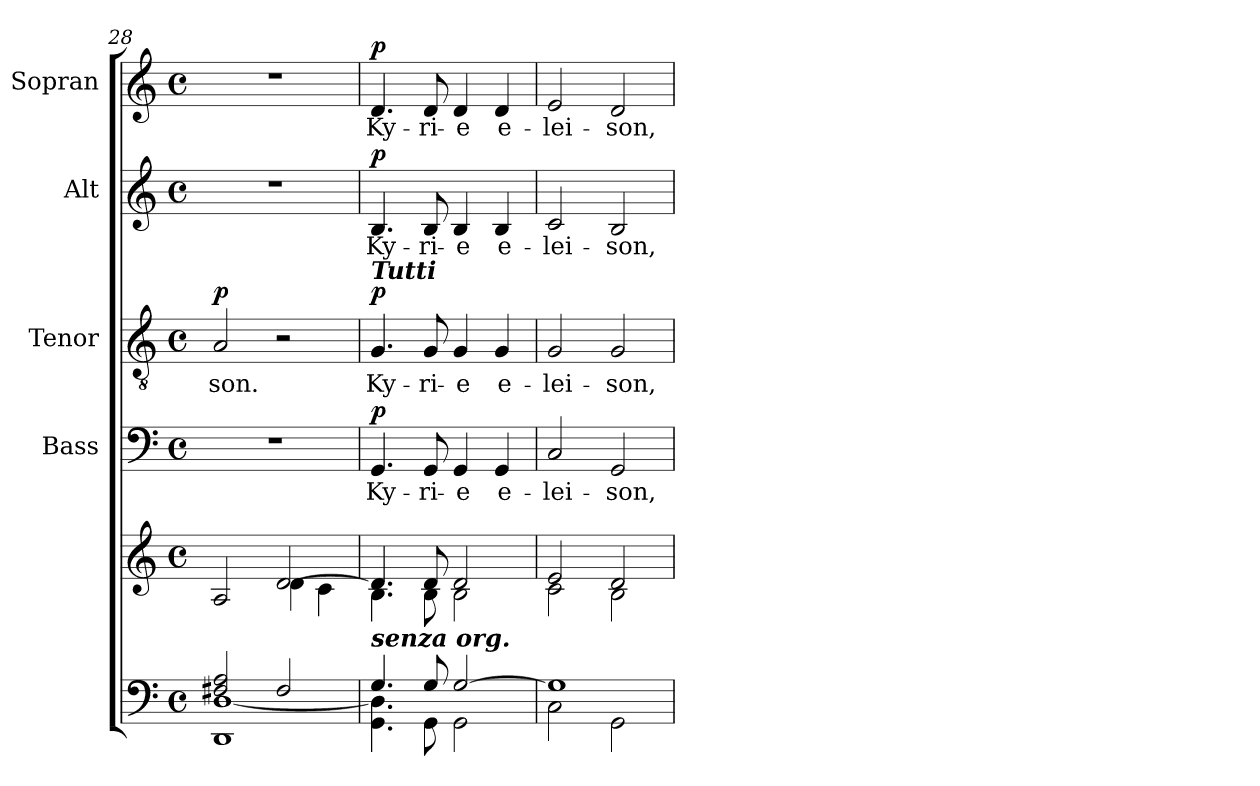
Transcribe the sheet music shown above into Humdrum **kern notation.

**kern	**kern	**kern	**text	**dynam	**kern	**text	**dynam	**kern	**text	**dynam	**kern	**text	**dynam
*part5	*part5	*part4	*part4	*part4	*part3	*part3	*part3	*part2	*part2	*part2	*part1	*part1	*part1
*staff6	*staff5	*staff4	*staff4	*staff4	*staff3	*staff3	*staff3	*staff2	*staff2	*staff2	*staff1	*staff1	*staff1
*	*	*I"Bass	*	*	*I"Tenor	*	*	*I"Alt	*	*	*I"Sopran	*	*
*	*	*I'B.	*	*	*I'T.	*	*	*I'A.	*	*	*I'S.	*	*
*clefF4	*clefG2	*clefF4	*	*	*clefGv2	*	*	*clefG2	*	*	*clefG2	*	*
*k[]	*k[]	*k[]	*	*	*k[]	*	*	*k[]	*	*	*k[]	*	*
*C:	*C:	*C:	*	*	*C:	*	*	*C:	*	*	*C:	*	*
*M4/4	*M4/4	*M4/4	*	*	*M4/4	*	*	*M4/4	*	*	*M4/4	*	*
*met(c)	*met(c)	*met(c)	*	*	*met(c)	*	*	*met(c)	*	*	*met(c)	*	*
=28	=28	=28	=28	=28	=28	=28	=28	=28	=28	=28	=28	=28	=28
*^	*^	*	*	*	*	*	*	*	*	*	*	*	*
!	!	!	!	!	!	!	!	!LO:LY:b	!LO:DY:a	!	!	!	!	!	!
2F#X/ 2A/	1DD [<1D	2A/	2ryy	1r	.	.	2A/	-son.	p	1r	.	.	1r	.	.
2F#/	.	[>2d/	4d\	.	.	.	2r	.	.	.	.	.	.	.	.
.	.	.	4c\	.	.	.	.	.	.	.	.	.	.	.	.
=29	=29	=29	=29	=29	=29	=29	=29	=29	=29	=29	=29	=29	=29	=29	=29
!	!	!	!	!	!	!	!LO:TX:a:Bi:t=Tutti	!	!	!	!	!	!	!	!
!	!	!LO:TX:b:Bi:t=senza org.	!	!	!	!	!	!	!	!	!	!	!	!	!
!	!	!	!	!	!LO:LY:b	!LO:DY:a	!	!LO:LY:b	!LO:DY:a	!	!LO:LY:b	!LO:DY:a	!	!LO:LY:b	!LO:DY:a
4.G/	4.GG\ 4.D\]	4.d/]	4.B\	4.GG/	Ky-	p	4.G/	Ky-	p	4.B/	Ky-	p	4.d/	Ky-	p
!	!	!	!	!	!LO:LY:b	!	!	!LO:LY:b	!	!	!LO:LY:b	!	!	!LO:LY:b	!
8G/	8GG\	8d/	8B\	8GG/	-ri-	.	8G/	-ri-	.	8B/	-ri-	.	8d/	-ri-	.
!	!	!	!	!	!LO:LY:b	!	!	!LO:LY:b	!	!	!LO:LY:b	!	!	!LO:LY:b	!
[>2G/	2GG\	2d/	2B\	4GG/	-e	.	4G/	-e	.	4B/	-e	.	4d/	-e	.
!	!	!	!	!	!LO:LY:b	!	!	!LO:LY:b	!	!	!LO:LY:b	!	!	!LO:LY:b	!
.	.	.	.	4GG/	e-	.	4G/	e-	.	4B/	e-	.	4d/	e-	.
=30	=30	=30	=30	=30	=30	=30	=30	=30	=30	=30	=30	=30	=30	=30	=30
!	!	!	!	!	!LO:LY:b	!	!	!LO:LY:b	!	!	!LO:LY:b	!	!	!LO:LY:b	!
1G]	2C\	2e/	2c\	2C/	-lei-	.	2G/	-lei-	.	2c/	-lei-	.	2e/	-lei-	.
!	!	!	!	!	!LO:LY:b	!	!	!LO:LY:b	!	!	!LO:LY:b	!	!	!LO:LY:b	!
.	2GG\	2d/	2B\	2GG/	-son,	.	2G/	-son,	.	2B/	-son,	.	2d/	-son,	.
*v	*v	*	*	*	*	*	*	*	*	*	*	*	*	*	*
*	*v	*v	*	*	*	*	*	*	*	*	*	*	*	*
=	=	=	=	=	=	=	=	=	=	=	=	=	=
*-	*-	*-	*-	*-	*-	*-	*-	*-	*-	*-	*-	*-	*-
